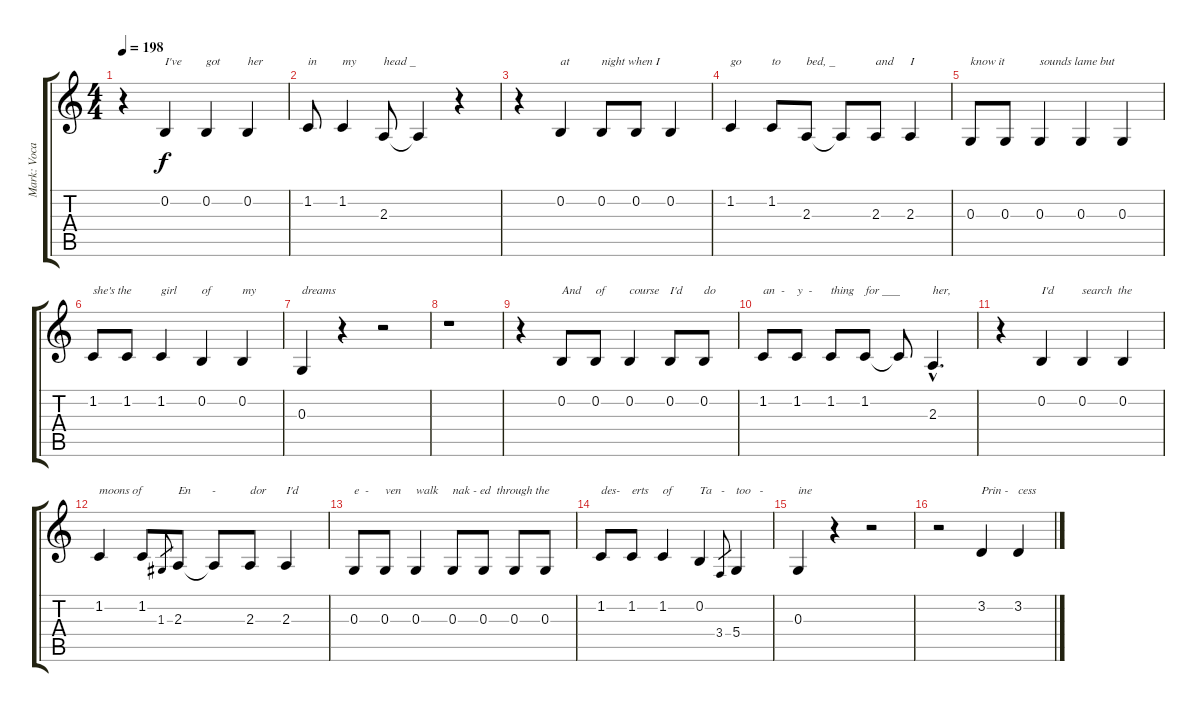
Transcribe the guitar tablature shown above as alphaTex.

\track ("Mark: Vocals" "Mark: Voca") {instrument altosax}
\staff {score tabs}
\tuning (E4 B3 G3 D3 A2 E2) {hide}
\ts (4 4)
\tempo 198
\clef g2
\ks c
r.4{dy f} 0.2.4{txt "I've"} 0.2.4{txt "got"} 0.2.4{txt "her"} |
1.2.8{txt "in"} 1.2.4{txt "my"} 2.3.8{txt "head _"} 2.3{t}.4 r.4 |
r.4 0.2.4{txt "at"} 0.2.8{txt "night when I"} 0.2.8 0.2.4 |
1.2.4{txt "go"} 1.2.8{txt "to"} 2.3.8{txt "bed, _"} 2.3{t}.8 2.3.8{txt "and"} 2.3.4{txt "I"} |
0.3.8{txt "know it"} 0.3.8 0.3.4{txt "sounds lame but"} 0.3.4 0.3.4 |
1.2.8{txt "she's the"} 1.2.8 1.2.4{txt "girl"} 0.2.4{txt "of"} 0.2.4{txt "my"} |
0.3.4{txt "dreams"} r.4 r.2 |
r.1 |
r.4 0.2.8{txt "And"} 0.2.8{txt "of"} 0.2.4{txt "course"} 0.2.8{txt "I'd"} 0.2.8{txt "do"} |
1.2.8{txt "an  -  "} 1.2.8{txt "y  - "} 1.2.8{txt "thing"} 1.2.8{txt "for ___"} 1.2{t}.8 2.3{hac}.4{d txt "her,"} |
r.4 0.2.4{txt "I'd"} 0.2.4{txt "search  the"} 0.2.4 |
1.2.4{txt "moons of "} 1.2.8 1.3.8{gr} 2.3.8{txt "En       -  "} 2.3{t}.8 2.3.8{txt "dor"} 2.3.4{txt "I'd"} |
0.3.8{txt "e  -"} 0.3.8{txt "ven"} 0.3.4{txt "walk"} 0.3.8{txt "nak - ed  through the"} 0.3.8 0.3.8 0.3.8 |
1.2.8{txt "des-"} 1.2.8{txt "erts"} 1.2.4{txt "of"} 0.2.4{txt "Ta   -  "} 3.4.8{gr} 5.4.4{txt "too   -  "} |
0.3.4{txt "ine"} r.4 r.2 |
r.2 3.2.4{txt "Prin -"} 3.2.4{txt "cess"}
